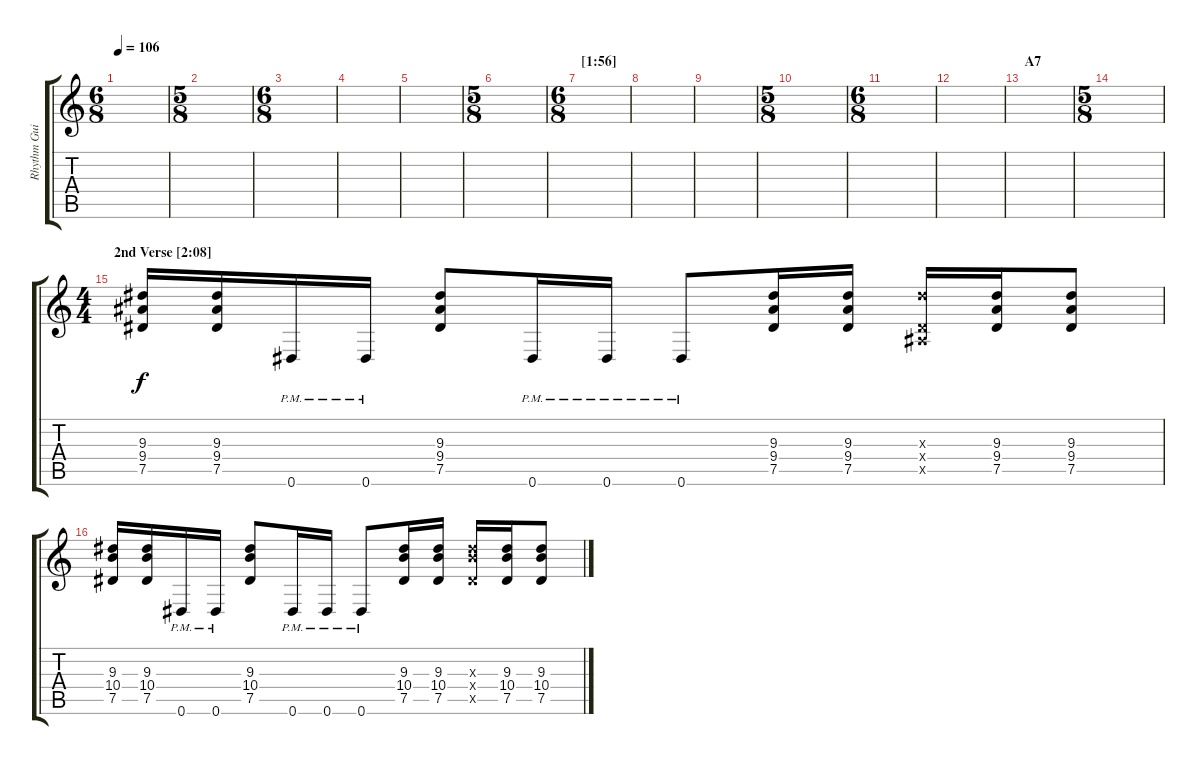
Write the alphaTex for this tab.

\track ("Rhythm Guitar" "Rhythm Gui") {instrument distortionguitar}
\staff {score tabs}
\tuning (Eb4 Bb3 Gb3 Db3 Ab2 Eb2) {hide}
\ts (6 8)
\tempo 106
\clef g2
\ks c
|
\ts (5 8)
|
\ts (6 8)
\section ("" "")
|
|
|
\ts (5 8)
|
\ts (6 8)
\section ("" "[1:56]")
|
|
|
\ts (5 8)
|
\ts (6 8)
\section ("" "")
|
|
\section ("" "A7")
|
\ts (5 8)
|
\ts (4 4)
\section ("" "2nd Verse [2:08]")
(9.3 9.4 7.5).16 (9.3 9.4 7.5).16 0.6{pm}.16 0.6{pm}.16 (9.3 9.4 7.5).8 0.6{pm}.16 0.6{pm}.16 0.6{pm}.8 (9.3 9.4 7.5).16 (9.3 9.4 7.5).16 (9.3{x} 2.4{x} 2.5{x}).16 (9.3 9.4 7.5).16 (9.3 9.4 7.5).8 |
(9.3 10.4 7.5).16 (9.3 10.4 7.5).16 0.6{pm}.16 0.6{pm}.16 (9.3 10.4 7.5).8 0.6{pm}.16 0.6{pm}.16 0.6{pm}.8 (9.3 10.4 7.5).16 (9.3 10.4 7.5).16 (9.3{x} 10.4{x} 7.5{x}).16 (9.3 10.4 7.5).16 (9.3 10.4 7.5).8
